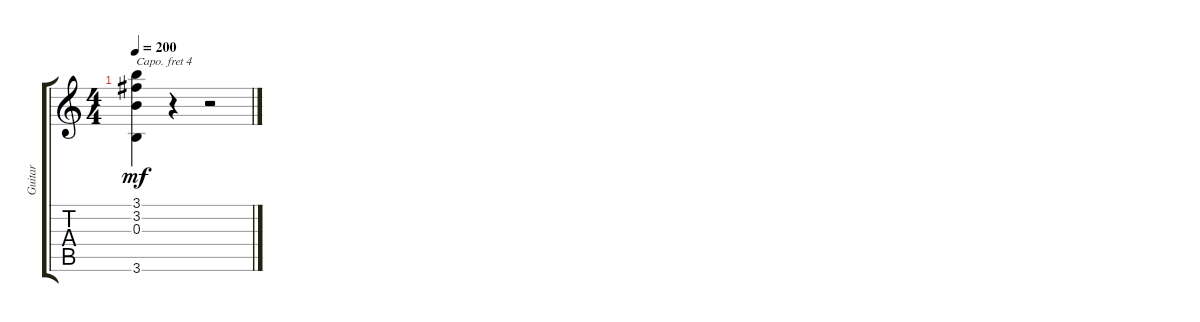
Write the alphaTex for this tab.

\track ("Guitar" "Guitar") {instrument acousticguitarnylon}
\staff {score tabs}
\capo 4
\tuning (E4 B3 G3 D3 A2 E2) {hide}
\ts (4 4)
\tempo 200
\clef g2
\ks c
(3.1 3.2 0.3 3.6).4{dy mf} r.4 r.2
